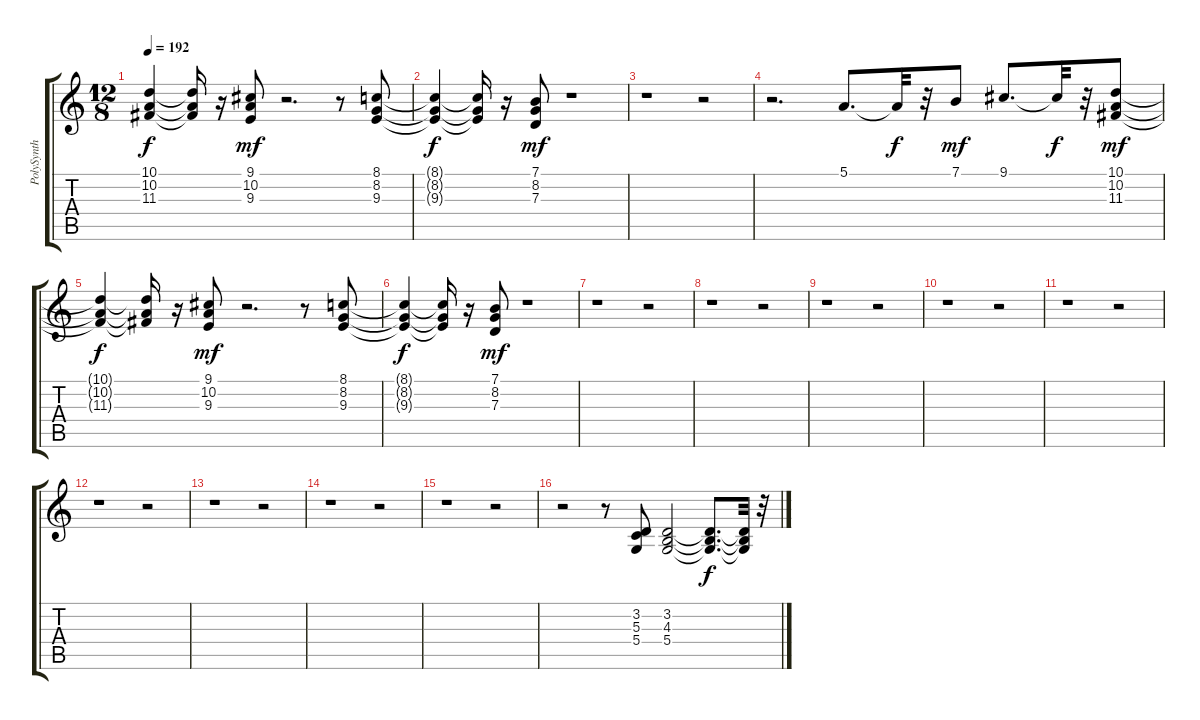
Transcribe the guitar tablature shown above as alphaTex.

\track ("PolySynth" "PolySynth") {instrument pad3polysynth}
\staff {score tabs}
\tuning (E4 B3 G3 D3 A2 E2) {hide}
\ts (12 8)
\tempo 192
\clef g2
\ks c
(10.1{t} 10.2{t} 11.3{t}).4{dy f} (10.1{t} 10.2{t} 11.3{t}).16 r.16 (9.1 10.2 9.3).8{dy mf} r.2{d} r.8 (8.1 8.2 9.3).8 |
(8.1{t} 8.2{t} 9.3{t}).4{dy f} (8.1{t} 8.2{t} 9.3{t}).16 r.16 (7.1 8.2 7.3).8{dy mf} r.1 |
r.1 r.2 |
r.2{d} 5.1.8{d} 5.1{t}.32{dy f} r.32 7.1.8{dy mf} 9.1.8{d} 9.1{t}.32{dy f} r.32 (10.1 10.2 11.3).8{dy mf} |
(10.1{t} 10.2{t} 11.3{t}).4{dy f} (10.1{t} 10.2{t} 11.3{t}).16 r.16 (9.1 10.2 9.3).8{dy mf} r.2{d} r.8 (8.1 8.2 9.3).8 |
(8.1{t} 8.2{t} 9.3{t}).4{dy f} (8.1{t} 8.2{t} 9.3{t}).16 r.16 (7.1 8.2 7.3).8{dy mf} r.1 |
r.1 r.2 |
r.1 r.2 |
r.1 r.2 |
r.1 r.2 |
r.1 r.2 |
r.1 r.2 |
r.1 r.2 |
r.1 r.2 |
r.1 r.2 |
r.2 r.8 (3.2 5.3 5.4).8 (3.2 4.3 5.4).2 (3.2{t} 4.3{t} 5.4{t}).8{d dy f} (3.2{t} 4.3{t} 5.4{t}).32 r.32
